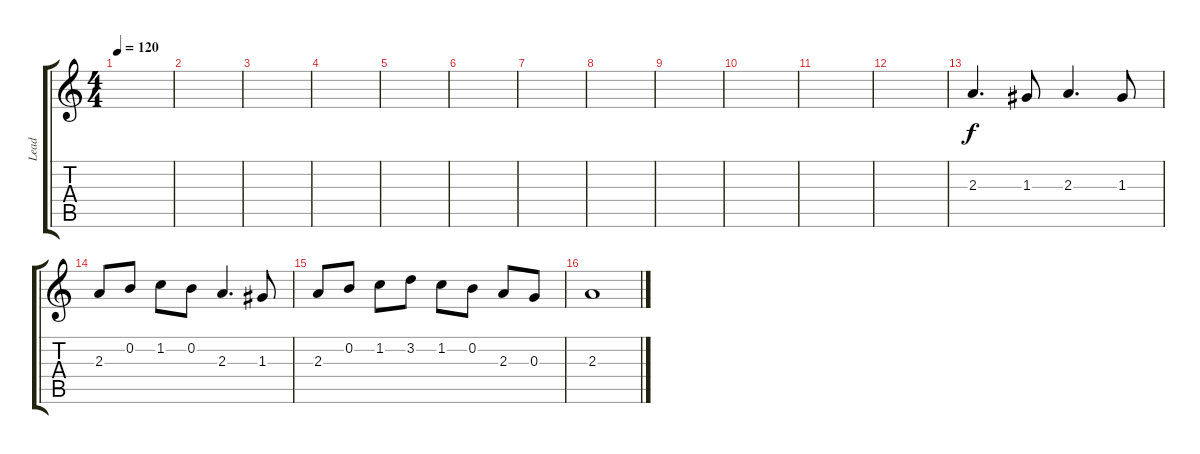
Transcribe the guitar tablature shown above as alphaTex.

\track ("Lead" "Lead") {instrument electricguitarclean}
\staff {score tabs}
\tuning (E4 B3 G3 D3 A2 E2) {hide}
\ts (4 4)
\tempo 120
\clef g2
\ks c
|
|
|
|
|
|
|
|
|
|
|
|
2.3.4{d instrument acousticguitarsteel} 1.3.8 2.3.4{d} 1.3.8 |
2.3.8 0.2.8 1.2.8 0.2.8 2.3.4{d} 1.3.8 |
2.3.8 0.2.8 1.2.8 3.2.8 1.2.8 0.2.8 2.3.8 0.3.8 |
2.3.1
